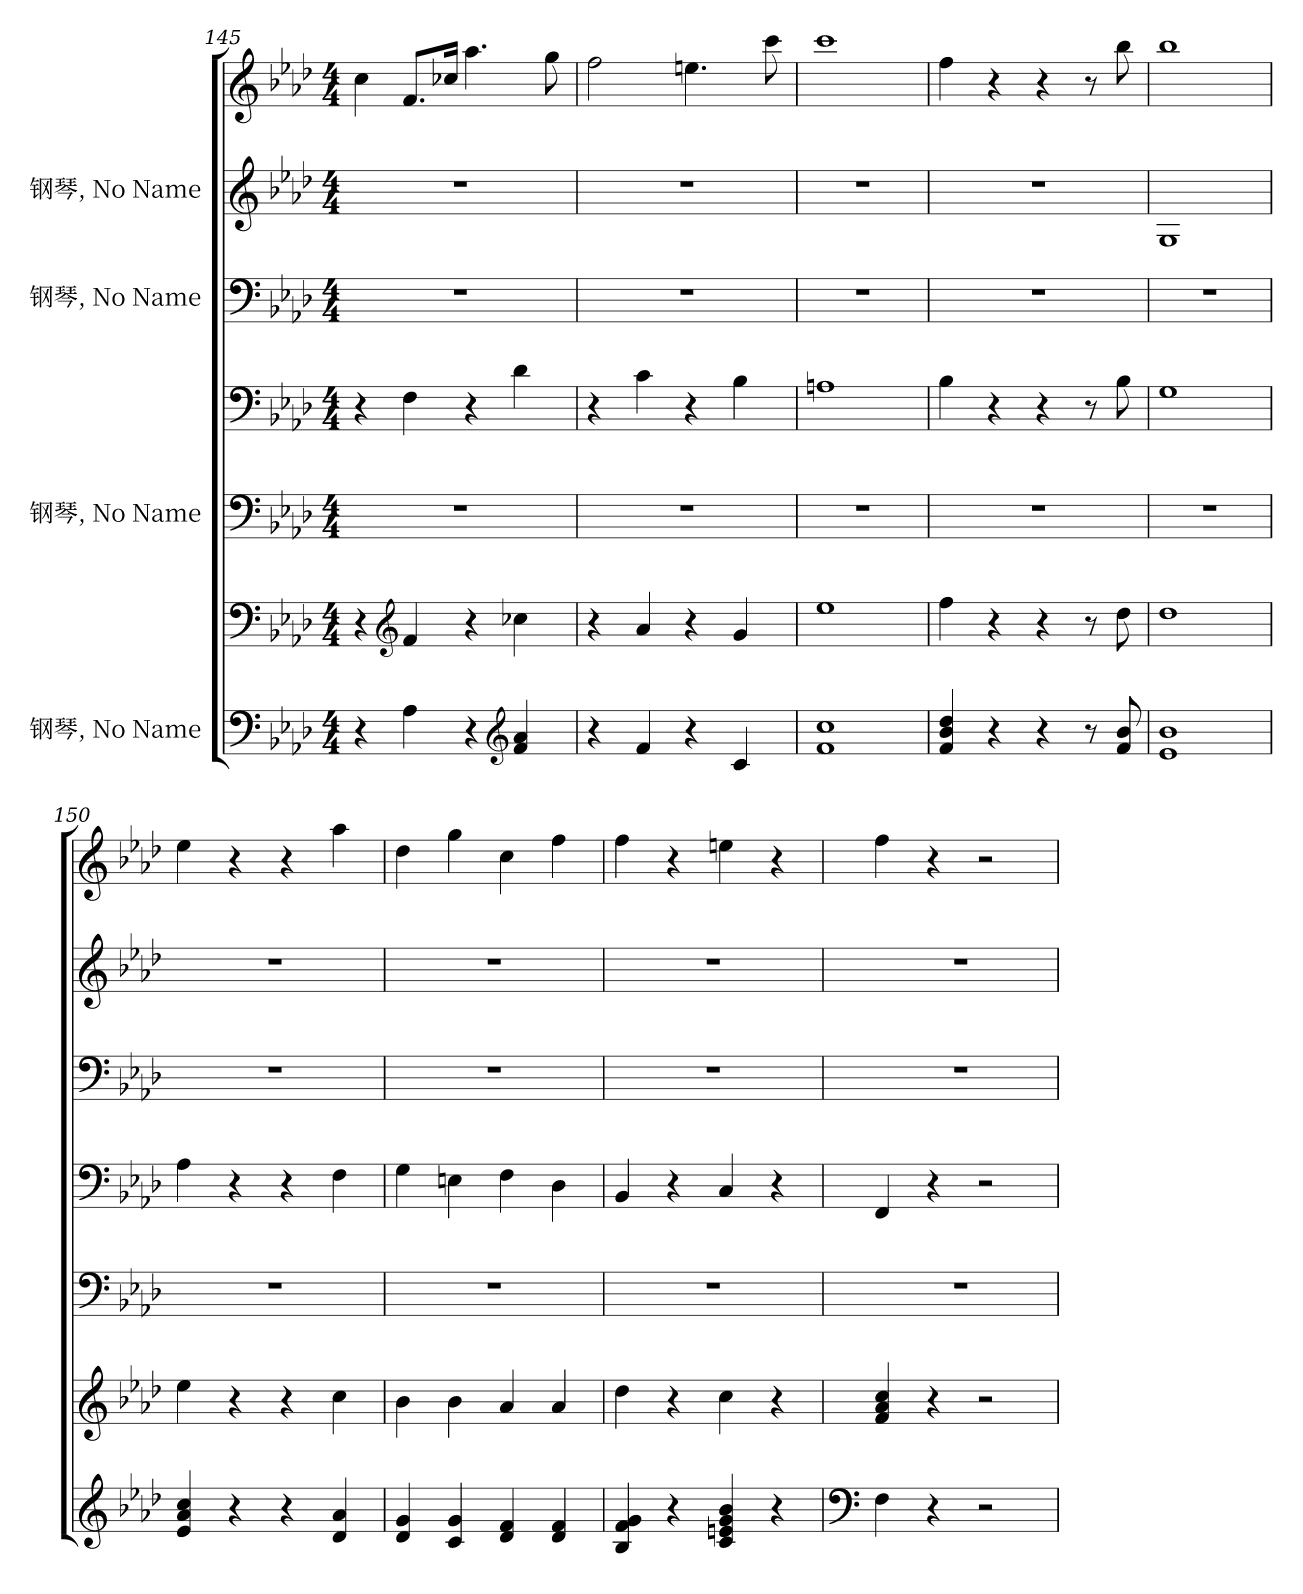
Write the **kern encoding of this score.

**kern	**kern	**kern	**kern	**kern	**kern	**kern
*part4	*part4	*part3	*part3	*part2	*part1	*part1
*staff7	*staff6	*staff5	*staff4	*staff3	*staff2	*staff1
*I"钢琴, No Name	*	*I"钢琴, No Name	*	*I"钢琴, No Name	*I"钢琴, No Name	*
*clefF4	*clefF4	*clefF4	*clefF4	*clefF4	*clefG2	*clefG2
*k[b-e-a-d-]	*k[b-e-a-d-]	*k[b-e-a-d-]	*k[b-e-a-d-]	*k[b-e-a-d-]	*k[b-e-a-d-]	*k[b-e-a-d-]
*M4/4	*M4/4	*M4/4	*M4/4	*M4/4	*M4/4	*M4/4
=145	=145	=145	=145	=145	=145	=145
4r	4r	1r	4r	1r	1r	4cc\
*	*clefG2	*	*	*	*	*
4A-\	4f/	.	4F\	.	.	8.f/L
.	.	.	.	.	.	16cc-X/Jk
4r	4r	.	4r	.	.	4.aa-\
*clefG2	*	*	*	*	*	*
4f/ 4a-/	4cc-X\	.	4d-\	.	.	.
.	.	.	.	.	.	8gg\
!!LO:PB:g=z
=146	=146	=146	=146	=146	=146	=146
4r	4r	1r	4r	1r	1r	2ff\
4f/	4a-/	.	4c\	.	.	.
4r	4r	.	4r	.	.	4.een\
4c/	4g/	.	4B-\	.	.	.
.	.	.	.	.	.	8ccc\
=147	=147	=147	=147	=147	=147	=147
*	*	*	*	*	*	*MM223
1f 1cc	1ee-	1r	1An	1r	1r	1ccc
=148	=148	=148	=148	=148	=148	=148
*	*	*	*	*	*	*MM219
4f/ 4b-/ 4dd-/	4ff\	1r	4B-\	1r	1r	4ff\
4r	4r	.	4r	.	.	4r
4r	4r	.	4r	.	.	4r
8r	8r	.	8r	.	.	8r
8f/ 8b-/	8dd-\	.	8B-\	.	.	8bb-\
=149	=149	=149	=149	=149	=149	=149
*	*	*	*	*	*	*MM223
1e- 1b-	1dd-	1r	1G	1r	1G	1bb-
=150	=150	=150	=150	=150	=150	=150
*	*	*	*	*	*	*MM219
4e-/ 4a-/ 4cc/	4ee-\	1r	4A-\	1r	1r	4ee-\
4r	4r	.	4r	.	.	4r
*	*	*	*	*	*	*MM199
4r	4r	.	4r	.	.	4r
*	*	*	*	*	*	*MM226
4d-/ 4a-/	4cc\	.	4F\	.	.	4aa-\
=151	=151	=151	=151	=151	=151	=151
4d-/ 4g/	4b-\	1r	4G\	1r	1r	4dd-\
4c/ 4g/	4b-\	.	4En\	.	.	4gg\
4d-/ 4f/	4a-/	.	4F\	.	.	4cc\
4d-/ 4f/	4a-/	.	4D-\	.	.	4ff\
=152	=152	=152	=152	=152	=152	=152
*	*	*	*	*	*	*MM212
4B-/ 4f/ 4g/	4dd-\	1r	4BB-/	1r	1r	4ff\
4r	4r	.	4r	.	.	4r
4c/ 4en/ 4g/ 4b-/	4cc\	.	4C/	.	.	4een\
*	*	*	*	*	*	*MM176
4r	4r	.	4r	.	.	4r
=153	=153	=153	=153	=153	=153	=153
*clefF4	*	*	*	*	*	*
*	*	*	*	*	*	*MM174
4F\	4f/ 4a-/ 4cc/	1r	4FF/	1r	1r	4ff\
4r	4r	.	4r	.	.	4r
2r	2r	.	2r	.	.	2r
=	=	=	=	=	=	=
*-	*-	*-	*-	*-	*-	*-
